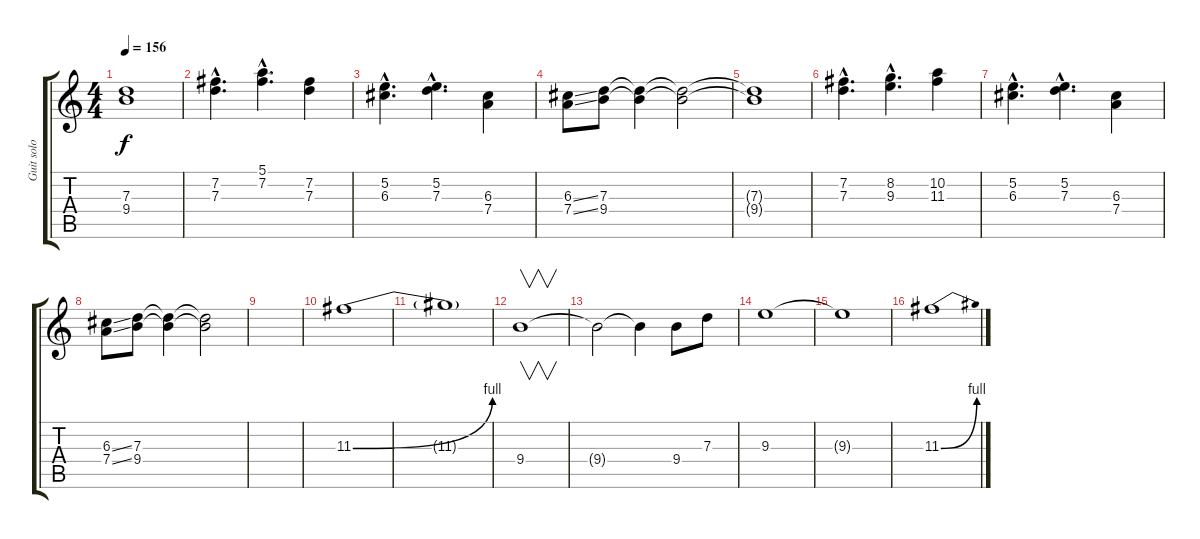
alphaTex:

\track ("Guit solo 2" "Guit solo ") {instrument overdrivenguitar}
\staff {score tabs}
\tuning (E4 B3 G3 D3 A2 E2) {hide}
\ts (4 4)
\tempo 156
\clef g2
\ks c
(7.3{t} 9.4{t}).1{dy f} |
(7.2{hac} 7.3{hac}).4{d} (5.1{hac} 7.2{hac}).4{d} (7.2 7.3).4 |
(5.2{hac} 6.3{hac}).4{d} (5.2{hac} 7.3{hac}).4{d} (6.3 7.4).4 |
(6.3{ss} 7.4{ss}).8 (7.3 9.4).8 (7.3{t} 9.4{t}).4 (7.3{t} 9.4{t}).2 |
(7.3{t} 9.4{t}).1 |
(7.2{hac} 7.3{hac}).4{d} (8.2{hac} 9.3{hac}).4{d} (10.2 11.3).4 |
(5.2{hac} 6.3{hac}).4{d} (5.2{hac} 7.3{hac}).4{d} (6.3 7.4).4 |
(6.3{ss} 7.4{ss}).8 (7.3 9.4).8 (7.3{t} 9.4{t}).4 (7.3{t} 9.4{t}).2 |
|
11.3{be (bend 0 0 60 4)}.1 |
11.3{t}.1 |
9.4.1{v} |
9.4{t}.2 9.4{t}.4 9.4.8 7.3.8 |
9.3.1 |
9.3{t}.1 |
11.3{be (bend 0 0 60 4)}.1
